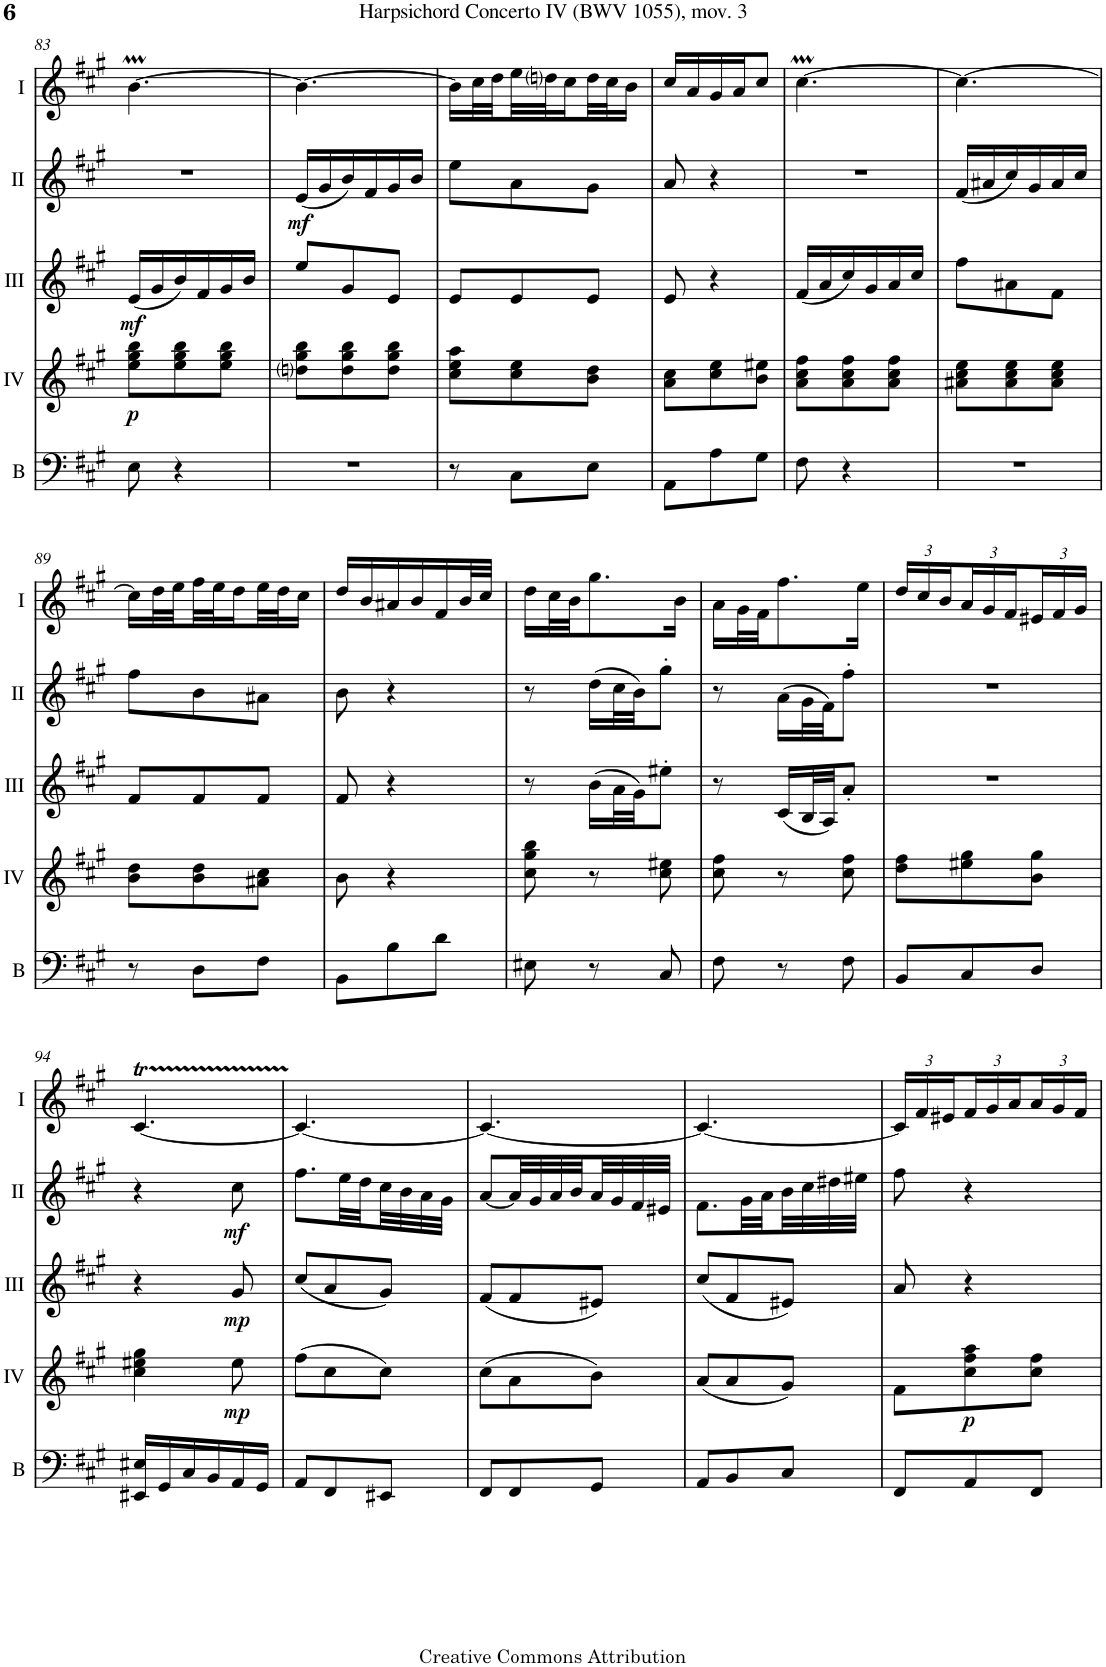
**kern	**kern	**dynam	**kern	**dynam	**kern	**dynam	**kern
*part5	*part4	*part4	*part3	*part3	*part2	*part2	*part1
*staff5	*staff4	*staff4	*staff3	*staff3	*staff2	*staff2	*staff1
*I"Bass	*I"Acc. 4	*	*I"Acc. 3	*	*I"Acc. 2	*	*I"Acc. 1
*I'B	*	*	*	*	*	*	*
!!LO:PB:g=z
*clefF4	*clefG2	*	*clefG2	*	*clefG2	*	*clefG2
*Trd7c12	*Trd7c12	*	*	*	*	*	*
*k[f#c#g#]	*k[f#c#g#]	*	*k[f#c#g#]	*	*k[f#c#g#]	*	*k[f#c#g#]
*M3/8	*M3/8	*	*M3/8	*	*M3/8	*	*M3/8
=83	=83	=83	=83	=83	=83	=83	=83
!	!	!LO:DY:b	!	!LO:DY:b	!	!	!
8E\	8ee\ 8gg#\ 8bb\L	p	(16e/LL	mf	4.r	.	[4.bM\
.	.	.	16g#/	.	.	.	.
4r	8ee\ 8gg#\ 8bb\	.	16b/)	.	.	.	.
.	.	.	16f#/	.	.	.	.
.	8ee\ 8gg#\ 8bb\J	.	16g#/	.	.	.	.
.	.	.	16b/JJ	.	.	.	.
=84	=84	=84	=84	=84	=84	=84	=84
!	!	!	!	!	!	!LO:DY:b	!
4.r	8ddni\ 8gg#\ 8bb\L	.	8ee/L	.	(16e/LL	mf	4.b\_
.	.	.	.	.	16g#/	.	.
.	8dd\ 8gg#\ 8bb\	.	8g#/	.	16b/)	.	.
.	.	.	.	.	16f#/	.	.
.	8dd\ 8gg#\ 8bb\J	.	8e/J	.	16g#/	.	.
.	.	.	.	.	16b/JJ	.	.
=85	=85	=85	=85	=85	=85	=85	=85
8r	8cc#\ 8ee\ 8aa\L	.	8e/L	.	8ee\L	.	16b\LL]
.	.	.	.	.	.	.	32cc#\L
.	.	.	.	.	.	.	32dd\
8C#\L	8cc#\ 8ee\	.	8e/	.	8a\	.	32ee\
.	.	.	.	.	.	.	32ddni\J
.	.	.	.	.	.	.	16cc#\
8E\J	8b\ 8dd\J	.	8e/J	.	8g#\J	.	32dd\L
.	.	.	.	.	.	.	32cc#\J
.	.	.	.	.	.	.	16b\JJ
=86	=86	=86	=86	=86	=86	=86	=86
8AA\L	8a\ 8cc#\L	.	8e/	.	8a/	.	16cc#/LL
.	.	.	.	.	.	.	16a/
8A\	8cc#\ 8ee\	.	4r	.	4r	.	16g#/
.	.	.	.	.	.	.	16a/J
8G#\J	8b\ 8ee#X\J	.	.	.	.	.	8cc#/J
=87	=87	=87	=87	=87	=87	=87	=87
8F#\	8a\ 8cc#\ 8ff#\L	.	(16f#/LL	.	4.r	.	[4.cc#m\
.	.	.	16a/	.	.	.	.
4r	8a\ 8cc#\ 8ff#\	.	16cc#/)	.	.	.	.
.	.	.	16g#/	.	.	.	.
.	8a\ 8cc#\ 8ff#\J	.	16a/	.	.	.	.
.	.	.	16cc#/JJ	.	.	.	.
=88	=88	=88	=88	=88	=88	=88	=88
4.r	8a#X\ 8cc#\ 8ee\L	.	8ff#\L	.	(16f#/LL	.	4.cc#\_
.	.	.	.	.	16a#X/	.	.
.	8a#\ 8cc#\ 8ee\	.	8a#X\	.	16cc#/)	.	.
.	.	.	.	.	16g#/	.	.
.	8a#\ 8cc#\ 8ee\J	.	8f#\J	.	16a#/	.	.
.	.	.	.	.	16cc#/JJ	.	.
!!LO:LB:g=z
=89	=89	=89	=89	=89	=89	=89	=89
8r	8b\ 8dd\L	.	8f#/L	.	8ff#\L	.	16cc#\LL]
.	.	.	.	.	.	.	32dd\L
.	.	.	.	.	.	.	32ee\
8D\L	8b\ 8dd\	.	8f#/	.	8b\	.	32ff#\
.	.	.	.	.	.	.	32ee\J
.	.	.	.	.	.	.	16dd\
8F#\J	8a#X\ 8cc#\J	.	8f#/J	.	8a#X\J	.	32ee\L
.	.	.	.	.	.	.	32dd\J
.	.	.	.	.	.	.	16cc#\JJ
=90	=90	=90	=90	=90	=90	=90	=90
8BB\L	8b\	.	8f#/	.	8b\	.	16dd/LL
.	.	.	.	.	.	.	16b/
8B\	4r	.	4r	.	4r	.	16a#X/
.	.	.	.	.	.	.	16b/
8d\J	.	.	.	.	.	.	16f#/
.	.	.	.	.	.	.	32b/L
.	.	.	.	.	.	.	32cc#/JJJ
=91	=91	=91	=91	=91	=91	=91	=91
8E#X\	8cc#\ 8gg#\ 8bb\	.	8r	.	8r	.	16dd\LL
.	.	.	.	.	.	.	32cc#\L
.	.	.	.	.	.	.	32b\JJ
8r	8r	.	(16b\LL	.	(16dd\LL	.	8.gg#\
.	.	.	32a\L	.	32cc#\L	.	.
.	.	.	32g#\JJ)	.	32b\JJ)	.	.
8C#/	8cc#\ 8ee#X\	.	8ee#X'\J	.	8gg#'\J	.	.
.	.	.	.	.	.	.	16b\Jk
=92	=92	=92	=92	=92	=92	=92	=92
8F#\	8cc#\ 8ff#\	.	8r	.	8r	.	16a\LL
.	.	.	.	.	.	.	32g#\L
.	.	.	.	.	.	.	32f#\JJ
8r	8r	.	(16c#/LL	.	(16a\LL	.	8.ff#\
.	.	.	32B/L	.	32g#\L	.	.
.	.	.	32A/JJ)	.	32f#\JJ)	.	.
8F#\	8cc#\ 8ff#\	.	8a'/J	.	8ff#'\J	.	.
.	.	.	.	.	.	.	16ee\Jk
=93	=93	=93	=93	=93	=93	=93	=93
*	*	*	*	*	*	*	*Xbrackettup
8BB/L	8dd\ 8ff#\L	.	4.r	.	4.r	.	24dd/LL
.	.	.	.	.	.	.	24cc#/
.	.	.	.	.	.	.	24b/
8C#/	8ee#X\ 8gg#\	.	.	.	.	.	24a/
.	.	.	.	.	.	.	24g#/
.	.	.	.	.	.	.	24f#/
8D/J	8b\ 8gg#\J	.	.	.	.	.	24e#X/
.	.	.	.	.	.	.	24f#/
.	.	.	.	.	.	.	24g#/JJ
!!LO:LB:g=z
=94	=94	=94	=94	=94	=94	=94	=94
16EE#X/ 16E#X/LL	4cc#\ 4ee#X\ 4gg#\	.	4r	.	4r	.	[4.c#t/
16GG#/	.	.	.	.	.	.	.
16C#/	.	.	.	.	.	.	.
16BB/	.	.	.	.	.	.	.
!	!	!LO:DY:b	!	!LO:DY:b	!	!LO:DY:b	!
16AA/	8ee#\	mp	8g#/	mp	8cc#\	mf	.
16GG#/JJ	.	.	.	.	.	.	.
=95	=95	=95	=95	=95	=95	=95	=95
8AA/L	(8ff#\L	.	(8cc#/L	.	8.ff#\L	.	4.c#/_
8FF#/	8cc#\	.	8a/	.	.	.	.
.	.	.	.	.	32ee\LL	.	.
.	.	.	.	.	32dd\	.	.
8EE#X/J	8cc#\J)	.	8g#/J)	.	32cc#\	.	.
.	.	.	.	.	32b\	.	.
.	.	.	.	.	32a\	.	.
.	.	.	.	.	32g#\JJJ	.	.
=96	=96	=96	=96	=96	=96	=96	=96
8FF#/L	(8cc#\L	.	(8f#/L	.	[8a/L	.	4.c#/_
8FF#/	8a\	.	8f#/	.	32a/LL]	.	.
.	.	.	.	.	32g#/	.	.
.	.	.	.	.	32a/	.	.
.	.	.	.	.	32b/	.	.
8GG#/J	8b\J)	.	8e#X/J)	.	32a/	.	.
.	.	.	.	.	32g#/	.	.
.	.	.	.	.	32f#/	.	.
.	.	.	.	.	32e#X/JJJ	.	.
=97	=97	=97	=97	=97	=97	=97	=97
8AA/L	(8a/L	.	(8cc#/L	.	8.f#\L	.	4.c#/_
8BB/	8a/	.	8f#/	.	.	.	.
.	.	.	.	.	32g#\LL	.	.
.	.	.	.	.	32a\	.	.
8C#/J	8g#/J)	.	8e#X/J)	.	32b\	.	.
.	.	.	.	.	32cc#\	.	.
.	.	.	.	.	32dd#X\	.	.
.	.	.	.	.	32ee#X\JJJ	.	.
=98	=98	=98	=98	=98	=98	=98	=98
8FF#/L	8f#\L	.	8a/	.	8ff#\	.	24c#/LL]
.	.	.	.	.	.	.	24f#/
.	.	.	.	.	.	.	24e#X/
!	!	!LO:DY:b	!	!	!	!	!
8AA/	8cc#\ 8ff#\ 8aa\	p	4r	.	4r	.	24f#/
.	.	.	.	.	.	.	24g#/
.	.	.	.	.	.	.	24a/
8FF#/J	8cc#\ 8ff#\J	.	.	.	.	.	24a/
.	.	.	.	.	.	.	24g#/
.	.	.	.	.	.	.	24f#/JJ
=	=	=	=	=	=	=	=
*-	*-	*-	*-	*-	*-	*-	*-
